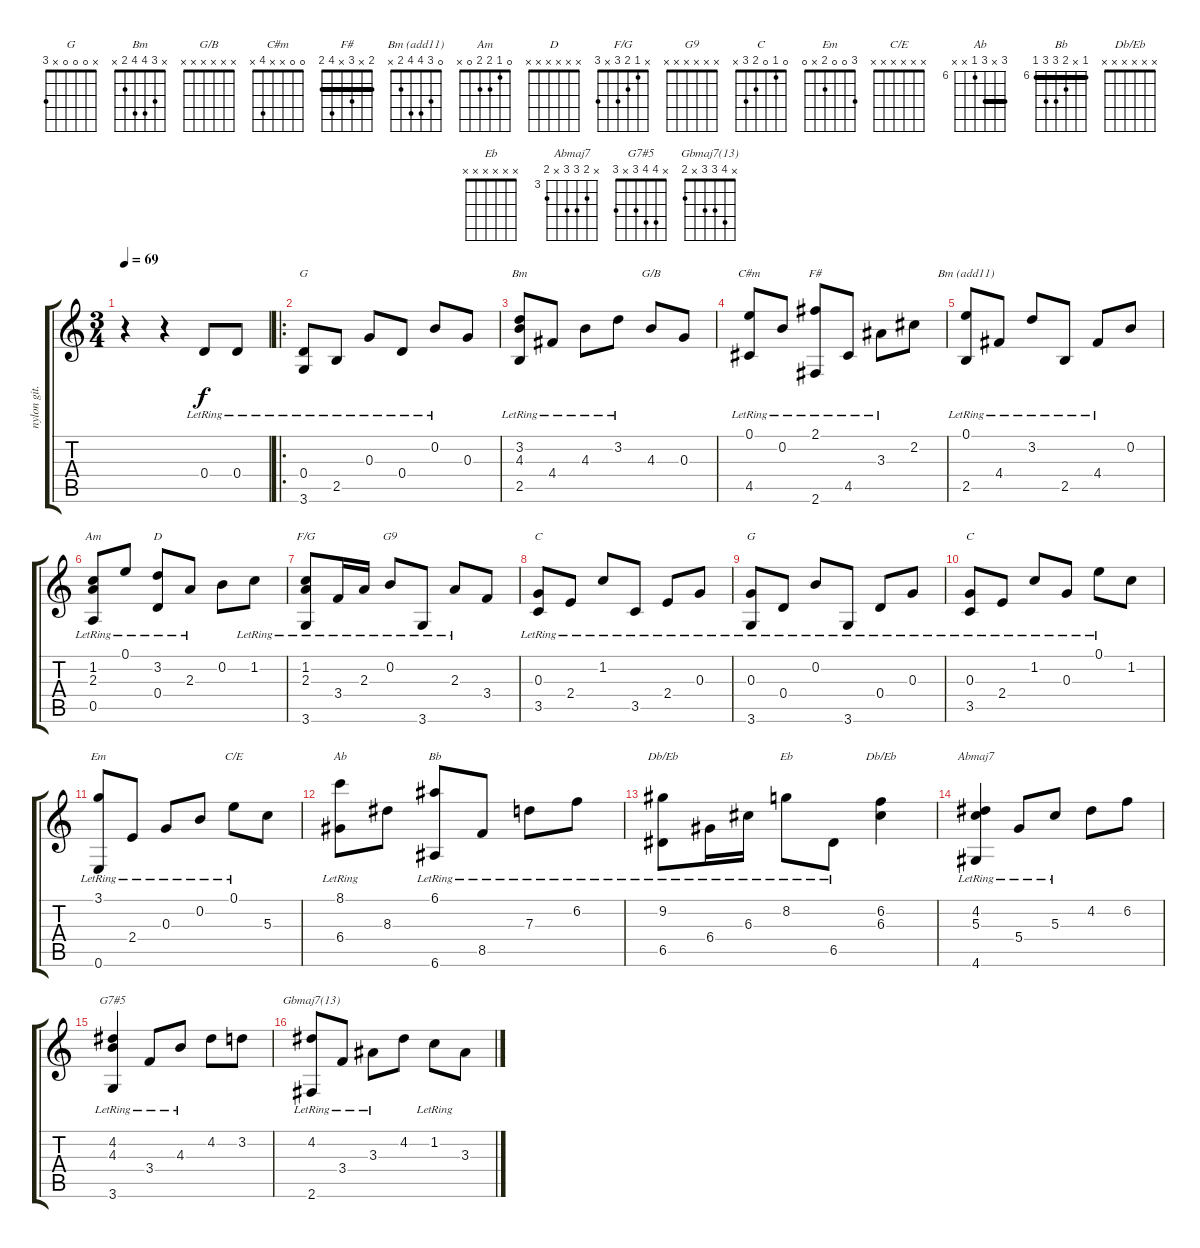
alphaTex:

\track ("nylon git. TAB by" "nylon git.") {instrument acousticguitarnylon}
\staff {score tabs}
\tuning (E4 B3 G3 D3 A2 E2) {hide}
\chord ("G" x 0 0 0 2 3)
\chord ("Bm" x 3 4 4 2 x)
\chord ("G/B" x x x x x x)
\chord ("C#m" 0 0 x x 4 x)
\chord ("F#" 2 x 3 x 4 2) {barre 2}
\chord ("Bm (add11)" 0 3 4 4 2 x)
\chord ("Am" 0 1 2 2 0 x)
\chord ("D" x x x x x x)
\chord ("F/G" x 1 2 3 x 3)
\chord ("G9" x x x x x x)
\chord ("C" x 1 0 2 3 x)
\chord ("G" x 0 0 0 x 3)
\chord ("C" 0 1 0 2 3 x)
\chord ("Em" 3 0 0 2 x 0)
\chord ("C/E" x x x x x x)
\chord ("Ab" 8 x 8 6 x x) {firstfret 6 barre 8}
\chord ("Bb" 6 x 7 8 8 6) {firstfret 6 barre 6}
\chord ("Db/Eb" x 9 6 6 6 x) {firstfret 6}
\chord ("Eb" x x x x x x)
\chord ("Db/Eb" x x x x x x)
\chord ("Abmaj7" x 4 5 5 x 4) {firstfret 3}
\chord ("G7#5" x 4 4 3 x 3)
\chord ("Gbmaj7(13)" x 4 3 3 x 2)
\ts (3 4)
\tempo 69
\clef g2
\ks c
r.4{dy f instrument acousticguitarnylon} r.4 0.4{lr}.8 0.4{lr}.8 |
\ro
(0.4{lr} 3.6{lr}).8{ch "G"} 2.5{lr}.8 0.3{lr}.8 0.4{lr}.8 0.2{lr}.8 0.3.8 |
(3.2{lr} 4.3{lr} 2.5{lr}).8{ch "Bm"} 4.4{lr}.8 4.3{lr}.8 3.2{lr}.8 4.3.8{ch "G/B"} 0.3.8 |
(0.1{lr} 4.5{lr}).8{ch "C#m"} 0.2{lr}.8 (2.1{lr} 2.6{lr}).8{ch "F#"} 4.5{lr}.8 3.3{lr}.8 2.2.8 |
(0.1{lr} 2.5{lr}).8{ch "Bm (add11)"} 4.4{lr}.8 3.2{lr}.8 2.5{lr}.8 4.4{lr}.8 0.2.8 |
(1.2{lr} 2.3{lr} 0.5{lr}).8{ch "Am"} 0.1{lr}.8 (3.2{lr} 0.4{lr}).8{ch "D"} 2.3{lr}.8 0.2.8 1.2{lr}.8 |
(1.2{lr} 2.3{lr} 3.6{lr}).8{ch "F/G"} 3.4{lr}.16 2.3{lr}.16 0.2{lr}.8{ch "G9"} 3.6{lr}.8 2.3{lr}.8 3.4.8 |
(0.3{lr} 3.5{lr}).8{ch "C"} 2.4{lr}.8 1.2{lr}.8 3.5{lr}.8 2.4{lr}.8 0.3{lr}.8 |
(0.3{lr} 3.6{lr}).8{ch "G"} 0.4{lr}.8 0.2{lr}.8 3.6{lr}.8 0.4{lr}.8 0.3{lr}.8 |
(0.3{lr} 3.5{lr}).8{ch "C"} 2.4{lr}.8 1.2{lr}.8 0.3{lr}.8 0.1{lr}.8 1.2.8 |
(3.1{lr} 0.6{lr}).8{ch "Em"} 2.4{lr}.8 0.3{lr}.8 0.2{lr}.8 0.1{lr}.8{ch "C/E"} 5.3.8 |
(8.1{lr} 6.4{lr}).8{ch "Ab"} 8.3.8 (6.1{lr} 6.6{lr}).8{ch "Bb"} 8.5{lr}.8 7.3{lr}.8 6.2{lr}.8 |
(9.2{lr} 6.5{lr}).8{ch "Db/Eb"} 6.4{lr}.16 6.3{lr}.16 8.2{lr}.8{ch "Eb"} 6.5{lr}.8 (6.2 6.3).4{ch "Db/Eb"} |
(4.2{lr} 5.3{lr} 4.6{lr}).4{ch "Abmaj7"} 5.4{lr}.8 5.3{lr}.8 4.2.8 6.2.8 |
(4.2{lr} 4.3{lr} 3.6{lr}).4{ch "G7#5"} 3.4{lr}.8 4.3{lr}.8 4.2.8 3.2.8 |
(4.2{lr} 2.6{lr}).8{ch "Gbmaj7(13)"} 3.4{lr}.8 3.3{lr}.8 4.2.8 1.2{lr}.8 3.3.8
